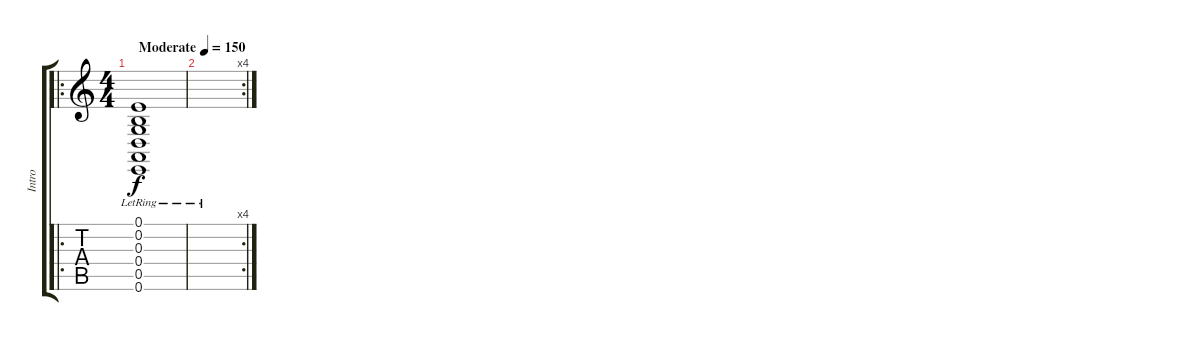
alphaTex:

\track ("Intro" "Intro") {instrument gunshot}
\staff {score tabs}
\tuning (E4 B3 G3 D3 A2 E2) {hide}
\ro
\ts (4 4)
\tempo (150 "Moderate")
\clef g2
\ks c
(0.1{lr} 0.2 0.3 0.4 0.5 0.6).1{dy f instrument gunshot} |
\rc 4
